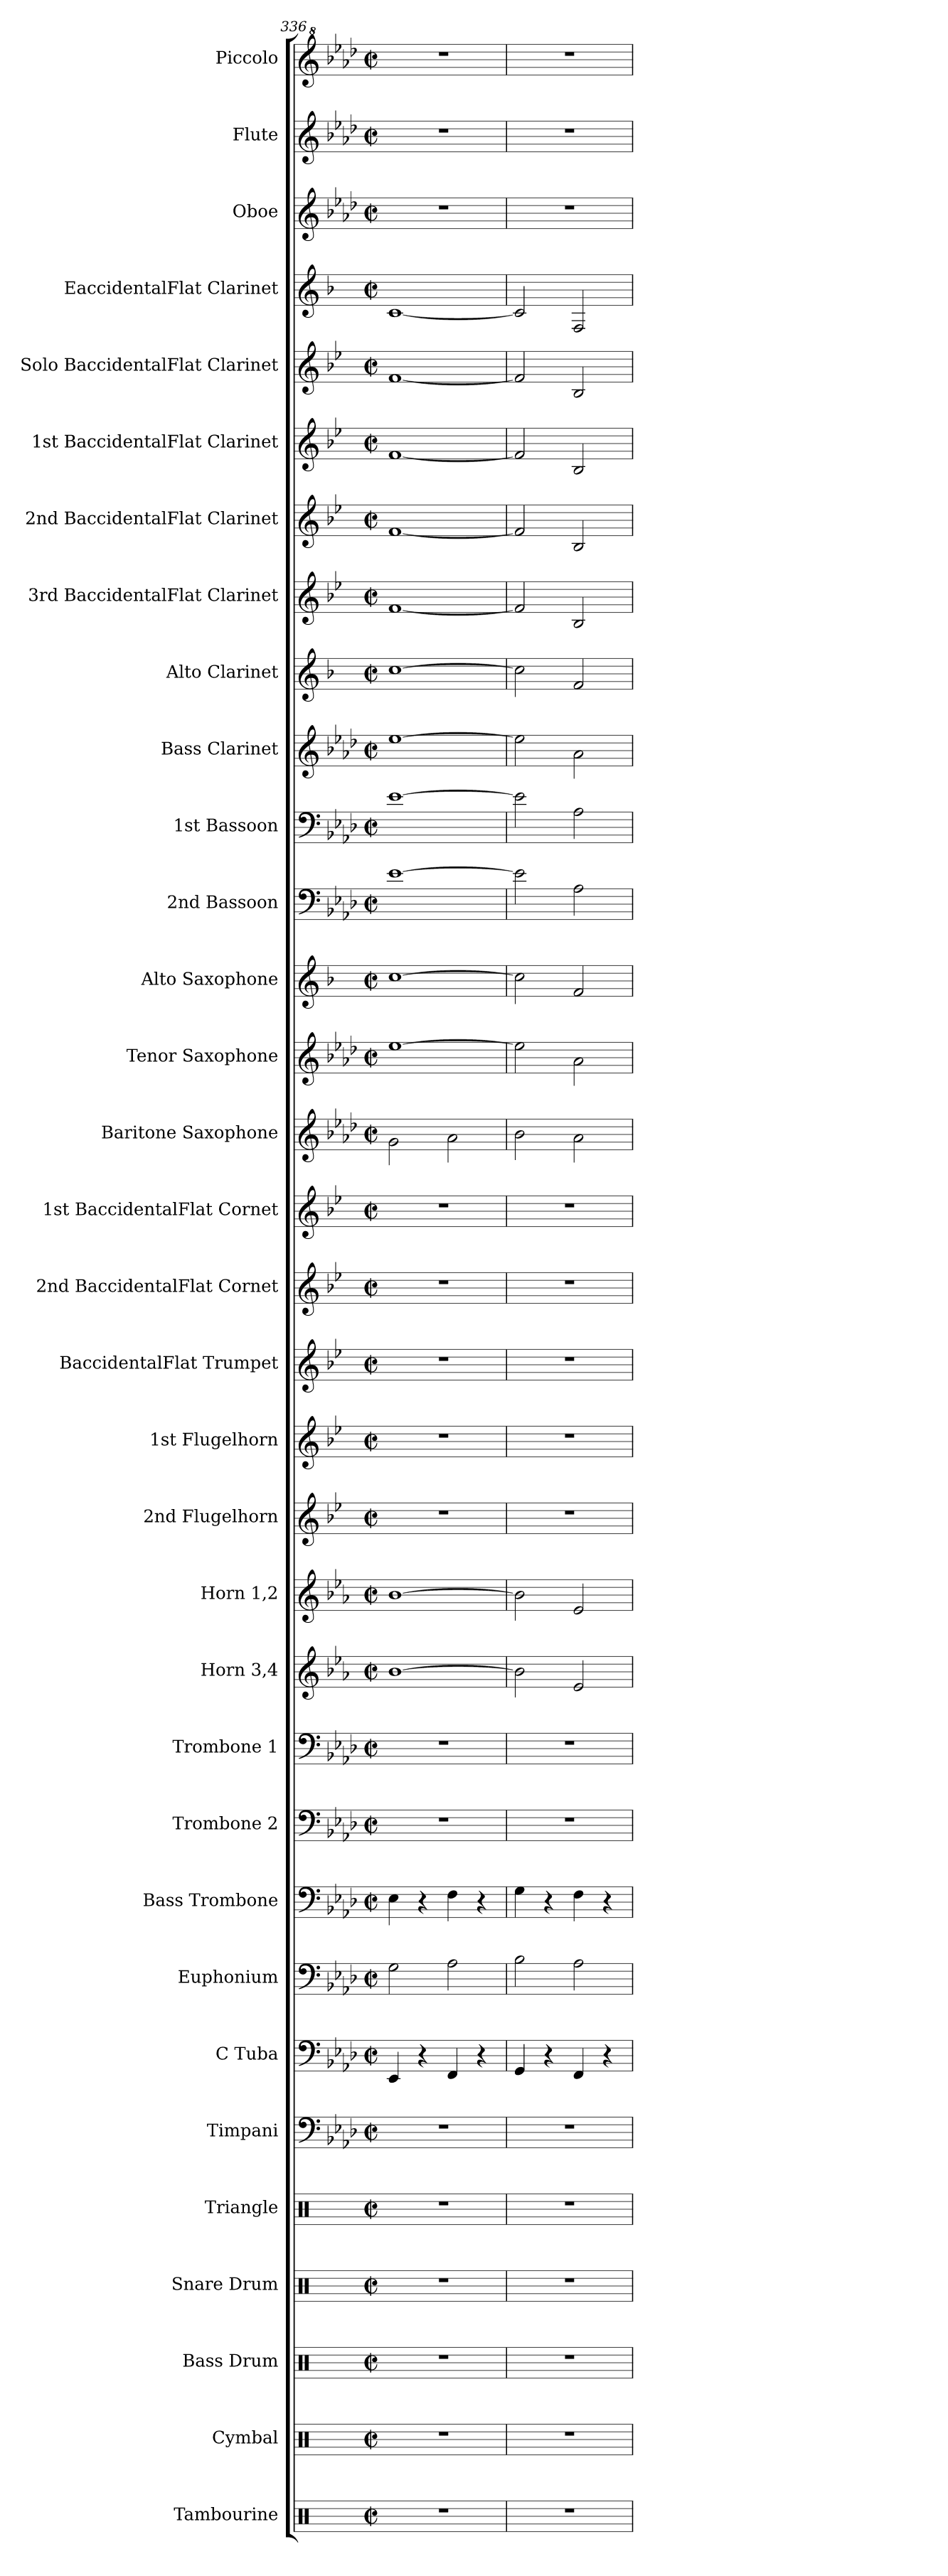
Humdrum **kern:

**kern	**kern	**kern	**kern	**kern	**kern	**kern	**kern	**kern	**kern	**kern	**kern	**kern	**kern	**kern	**kern	**kern	**kern	**kern	**kern	**kern	**kern	**kern	**kern	**kern	**kern	**kern	**kern	**kern	**kern	**kern	**kern	**kern
*part33	*part32	*part31	*part30	*part29	*part28	*part27	*part26	*part25	*part24	*part23	*part22	*part21	*part20	*part19	*part18	*part17	*part16	*part15	*part14	*part13	*part12	*part11	*part10	*part9	*part8	*part7	*part6	*part5	*part4	*part3	*part2	*part1
*staff33	*staff32	*staff31	*staff30	*staff29	*staff28	*staff27	*staff26	*staff25	*staff24	*staff23	*staff22	*staff21	*staff20	*staff19	*staff18	*staff17	*staff16	*staff15	*staff14	*staff13	*staff12	*staff11	*staff10	*staff9	*staff8	*staff7	*staff6	*staff5	*staff4	*staff3	*staff2	*staff1
*I"Tambourine	*I"Cymbal	*I"Bass Drum	*I"Snare Drum	*I"Triangle	*I"Timpani	*I"C Tuba	*I"Euphonium	*I"Bass Trombone	*I"Trombone 2	*I"Trombone 1	*I"Horn 3,4	*I"Horn 1,2	*I"2nd Flugelhorn	*I"1st Flugelhorn	*I"BaccidentalFlat Trumpet	*I"2nd BaccidentalFlat Cornet	*I"1st BaccidentalFlat Cornet	*I"Baritone Saxophone	*I"Tenor Saxophone	*I"Alto Saxophone	*I"2nd Bassoon	*I"1st Bassoon	*I"Bass Clarinet	*I"Alto Clarinet	*I"3rd BaccidentalFlat Clarinet	*I"2nd BaccidentalFlat Clarinet	*I"1st BaccidentalFlat Clarinet	*I"Solo BaccidentalFlat Clarinet	*I"EaccidentalFlat Clarinet	*I"Oboe	*I"Flute	*I"Piccolo
*I'Tamb.	*I'Cym.	*I'B. Dr.	*I'Sn. Dr.	*I'Trgl.	*I'Timp.	*I'C Tu.	*I'Eu.	*I'B. Trb.	*I'Trb. 2	*I'Trb. 1	*I'Hn. 3,4	*I'Hn. 1,2	*I'2nd Flghn.	*I'1st Flghn.	*I'BaccidentalFlat Tpt.	*I'2nd BaccidentalFlat Cnt.	*I'1st BaccidentalFlat Cnt.	*I'Bar. Sax.	*I'T. Sax.	*I'A. Sax.	*I'2nd Bsn.	*I'1st Bsn.	*I'B. Cl.	*I'A. Cl.	*I'3rd BaccidentalFlat Cl.	*I'2nd BaccidentalFlat Cl.	*I'1st BaccidentalFlat Cl.	*I'Solo BaccidentalFlat Cl.	*I'EaccidentalFlat Cl.	*I'Ob.	*I'Fl.	*I'Picc.
*clefX	*clefX	*clefX	*clefX	*clefX	*clefF4	*clefF4	*clefF4	*clefF4	*clefF4	*clefF4	*clefG2	*clefG2	*clefG2	*clefG2	*clefG2	*clefG2	*clefG2	*clefG2	*clefG2	*clefG2	*clefF4	*clefF4	*clefG2	*clefG2	*clefG2	*clefG2	*clefG2	*clefG2	*clefG2	*clefG2	*clefG2	*clefG^2
*	*	*	*	*	*	*	*	*	*	*	*ITrd4c7	*ITrd4c7	*ITrd1c2	*ITrd1c2	*ITrd1c2	*ITrd1c2	*ITrd1c2	*ITrd12c21	*ITrd8c14	*ITrd5c9	*	*	*ITrd8c14	*ITrd5c9	*ITrd1c2	*ITrd1c2	*ITrd1c2	*ITrd1c2	*ITrd-2c-3	*	*	*ITrd-7c-12
*k[]	*k[]	*k[]	*k[]	*k[]	*k[b-e-a-d-]	*k[b-e-a-d-]	*k[b-e-a-d-]	*k[b-e-a-d-]	*k[b-e-a-d-]	*k[b-e-a-d-]	*k[b-e-a-d-]	*k[b-e-a-d-]	*k[b-e-a-d-]	*k[b-e-a-d-]	*k[b-e-a-d-]	*k[b-e-a-d-]	*k[b-e-a-d-]	*k[b-e-a-d-]	*k[b-e-a-d-]	*k[b-e-a-d-]	*k[b-e-a-d-]	*k[b-e-a-d-]	*k[b-e-a-d-]	*k[b-e-a-d-]	*k[b-e-a-d-]	*k[b-e-a-d-]	*k[b-e-a-d-]	*k[b-e-a-d-]	*k[b-e-a-d-]	*k[b-e-a-d-]	*k[b-e-a-d-]	*k[b-e-a-d-]
*M4/4	*M4/4	*M4/4	*M4/4	*M4/4	*M4/4	*M4/4	*M4/4	*M4/4	*M4/4	*M4/4	*M4/4	*M4/4	*M4/4	*M4/4	*M4/4	*M4/4	*M4/4	*M4/4	*M4/4	*M4/4	*M4/4	*M4/4	*M4/4	*M4/4	*M4/4	*M4/4	*M4/4	*M4/4	*M4/4	*M4/4	*M4/4	*M4/4
*met(c|)	*met(c|)	*met(c|)	*met(c|)	*met(c|)	*met(c|)	*met(c|)	*met(c|)	*met(c|)	*met(c|)	*met(c|)	*met(c|)	*met(c|)	*met(c|)	*met(c|)	*met(c|)	*met(c|)	*met(c|)	*met(c|)	*met(c|)	*met(c|)	*met(c|)	*met(c|)	*met(c|)	*met(c|)	*met(c|)	*met(c|)	*met(c|)	*met(c|)	*met(c|)	*met(c|)	*met(c|)	*met(c|)
=336	=336	=336	=336	=336	=336	=336	=336	=336	=336	=336	=336	=336	=336	=336	=336	=336	=336	=336	=336	=336	=336	=336	=336	=336	=336	=336	=336	=336	=336	=336	=336	=336
1r	1r	1r	1r	1r	1r	4EE-/	2G\	4E-\	1r	1r	[1e-	[1e-	1r	1r	1r	1r	1r	2G\	[1e-	[1e-	[1e-	[1e-	[1e-	[1e-	[1e-	[1e-	[1e-	[1e-	[1e-	1r	1r	1r
.	.	.	.	.	.	4r	.	4r	.	.	.	.	.	.	.	.	.	.	.	.	.	.	.	.	.	.	.	.	.	.	.	.
.	.	.	.	.	.	4FF/	2A-\	4F\	.	.	.	.	.	.	.	.	.	2A-\	.	.	.	.	.	.	.	.	.	.	.	.	.	.
.	.	.	.	.	.	4r	.	4r	.	.	.	.	.	.	.	.	.	.	.	.	.	.	.	.	.	.	.	.	.	.	.	.
=337	=337	=337	=337	=337	=337	=337	=337	=337	=337	=337	=337	=337	=337	=337	=337	=337	=337	=337	=337	=337	=337	=337	=337	=337	=337	=337	=337	=337	=337	=337	=337	=337
1r	1r	1r	1r	1r	1r	4GG/	2B-\	4G\	1r	1r	2e-\]	2e-\]	1r	1r	1r	1r	1r	2B-\	2e-\]	2e-\]	2e-\]	2e-\]	2e-\]	2e-\]	2e-/]	2e-/]	2e-/]	2e-/]	2e-/]	1r	1r	1r
.	.	.	.	.	.	4r	.	4r	.	.	.	.	.	.	.	.	.	.	.	.	.	.	.	.	.	.	.	.	.	.	.	.
.	.	.	.	.	.	4FF/	2A-\	4F\	.	.	2A-/	2A-/	.	.	.	.	.	2A-\	2A-\	2A-/	2A-\	2A-\	2A-\	2A-/	2A-/	2A-/	2A-/	2A-/	2A-/	.	.	.
.	.	.	.	.	.	4r	.	4r	.	.	.	.	.	.	.	.	.	.	.	.	.	.	.	.	.	.	.	.	.	.	.	.
=	=	=	=	=	=	=	=	=	=	=	=	=	=	=	=	=	=	=	=	=	=	=	=	=	=	=	=	=	=	=	=	=
*-	*-	*-	*-	*-	*-	*-	*-	*-	*-	*-	*-	*-	*-	*-	*-	*-	*-	*-	*-	*-	*-	*-	*-	*-	*-	*-	*-	*-	*-	*-	*-	*-
